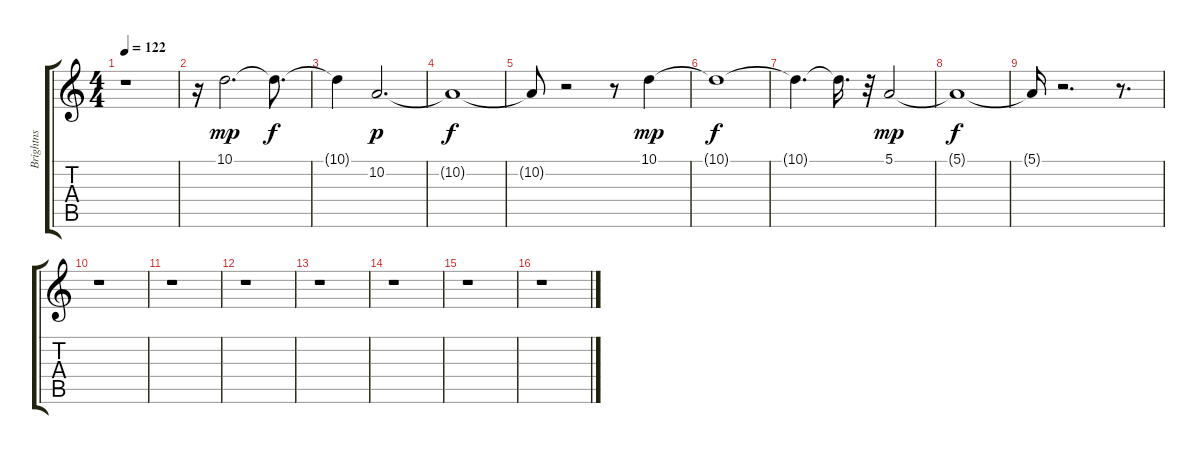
\track ("Brightns" "Brightns") {instrument fx5brightness}
\staff {score tabs}
\tuning (E4 B3 G3 D3 A2 E2) {hide}
\ts (4 4)
\tempo 122
\clef g2
\ks c
r.1{dy f} |
r.16 10.1.2{d dy mp instrument choiraahs} 10.1{t}.8{d dy f} |
10.1{t}.4 10.2.2{d dy p} |
10.2{t}.1{dy f} |
10.2{t}.8 r.2 r.8 10.1.4{dy mp} |
10.1{t}.1{dy f} |
10.1{t}.4{d} 10.1{t}.16{d} r.32 5.1.2{dy mp} |
5.1{t}.1{dy f} |
5.1{t}.16 r.2{d} r.8{d} |
r.1 |
r.1 |
r.1 |
r.1 |
r.1 |
r.1 |
r.1
